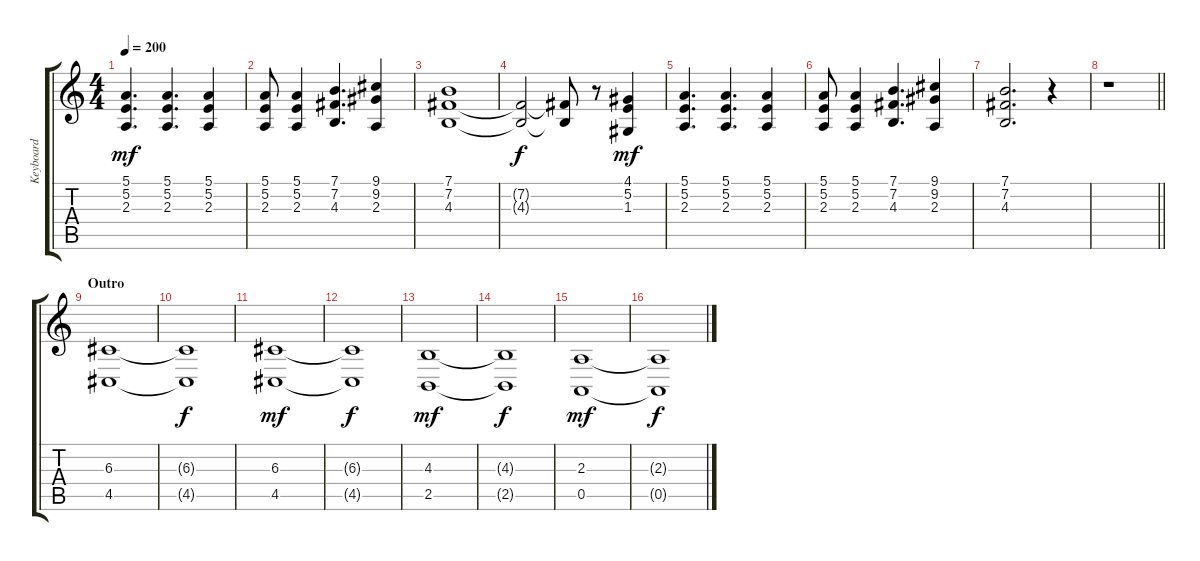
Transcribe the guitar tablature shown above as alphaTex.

\track ("Keyboard" "Keyboard") {instrument choiraahs}
\staff {score tabs}
\tuning (E4 B3 G3 D3 A2 E2) {hide}
\ts (4 4)
\tempo 200
\clef g2
\ks c
(5.1 5.2 2.3).4{d dy mf} (5.1 5.2 2.3).4{d} (5.1 5.2 2.3).4 |
(5.1 5.2 2.3).8 (5.1 5.2 2.3).4 (7.1 7.2 4.3).4{d} (9.1 9.2 2.3).4 |
(7.1 7.2 4.3).1 |
(7.2{t} 4.3{t}).2{dy f} (7.2{t} 4.3{t}).8 r.8 (4.1 5.2 1.3).4{dy mf} |
(5.1 5.2 2.3).4{d} (5.1 5.2 2.3).4{d} (5.1 5.2 2.3).4 |
(5.1 5.2 2.3).8 (5.1 5.2 2.3).4 (7.1 7.2 4.3).4{d} (9.1 9.2 2.3).4 |
(7.1 7.2 4.3).2{d} r.4 |
\barLineRight lightlight
r.1 |
\section ("" "Outro")
(6.3 4.5).1{volume 8} |
(6.3{t} 4.5{t}).1{dy f} |
(6.3 4.5).1{dy mf} |
(6.3{t} 4.5{t}).1{dy f} |
(4.3 2.5).1{dy mf} |
(4.3{t} 2.5{t}).1{dy f} |
(2.3 0.5).1{dy mf} |
(2.3{t} 0.5{t}).1{dy f}
